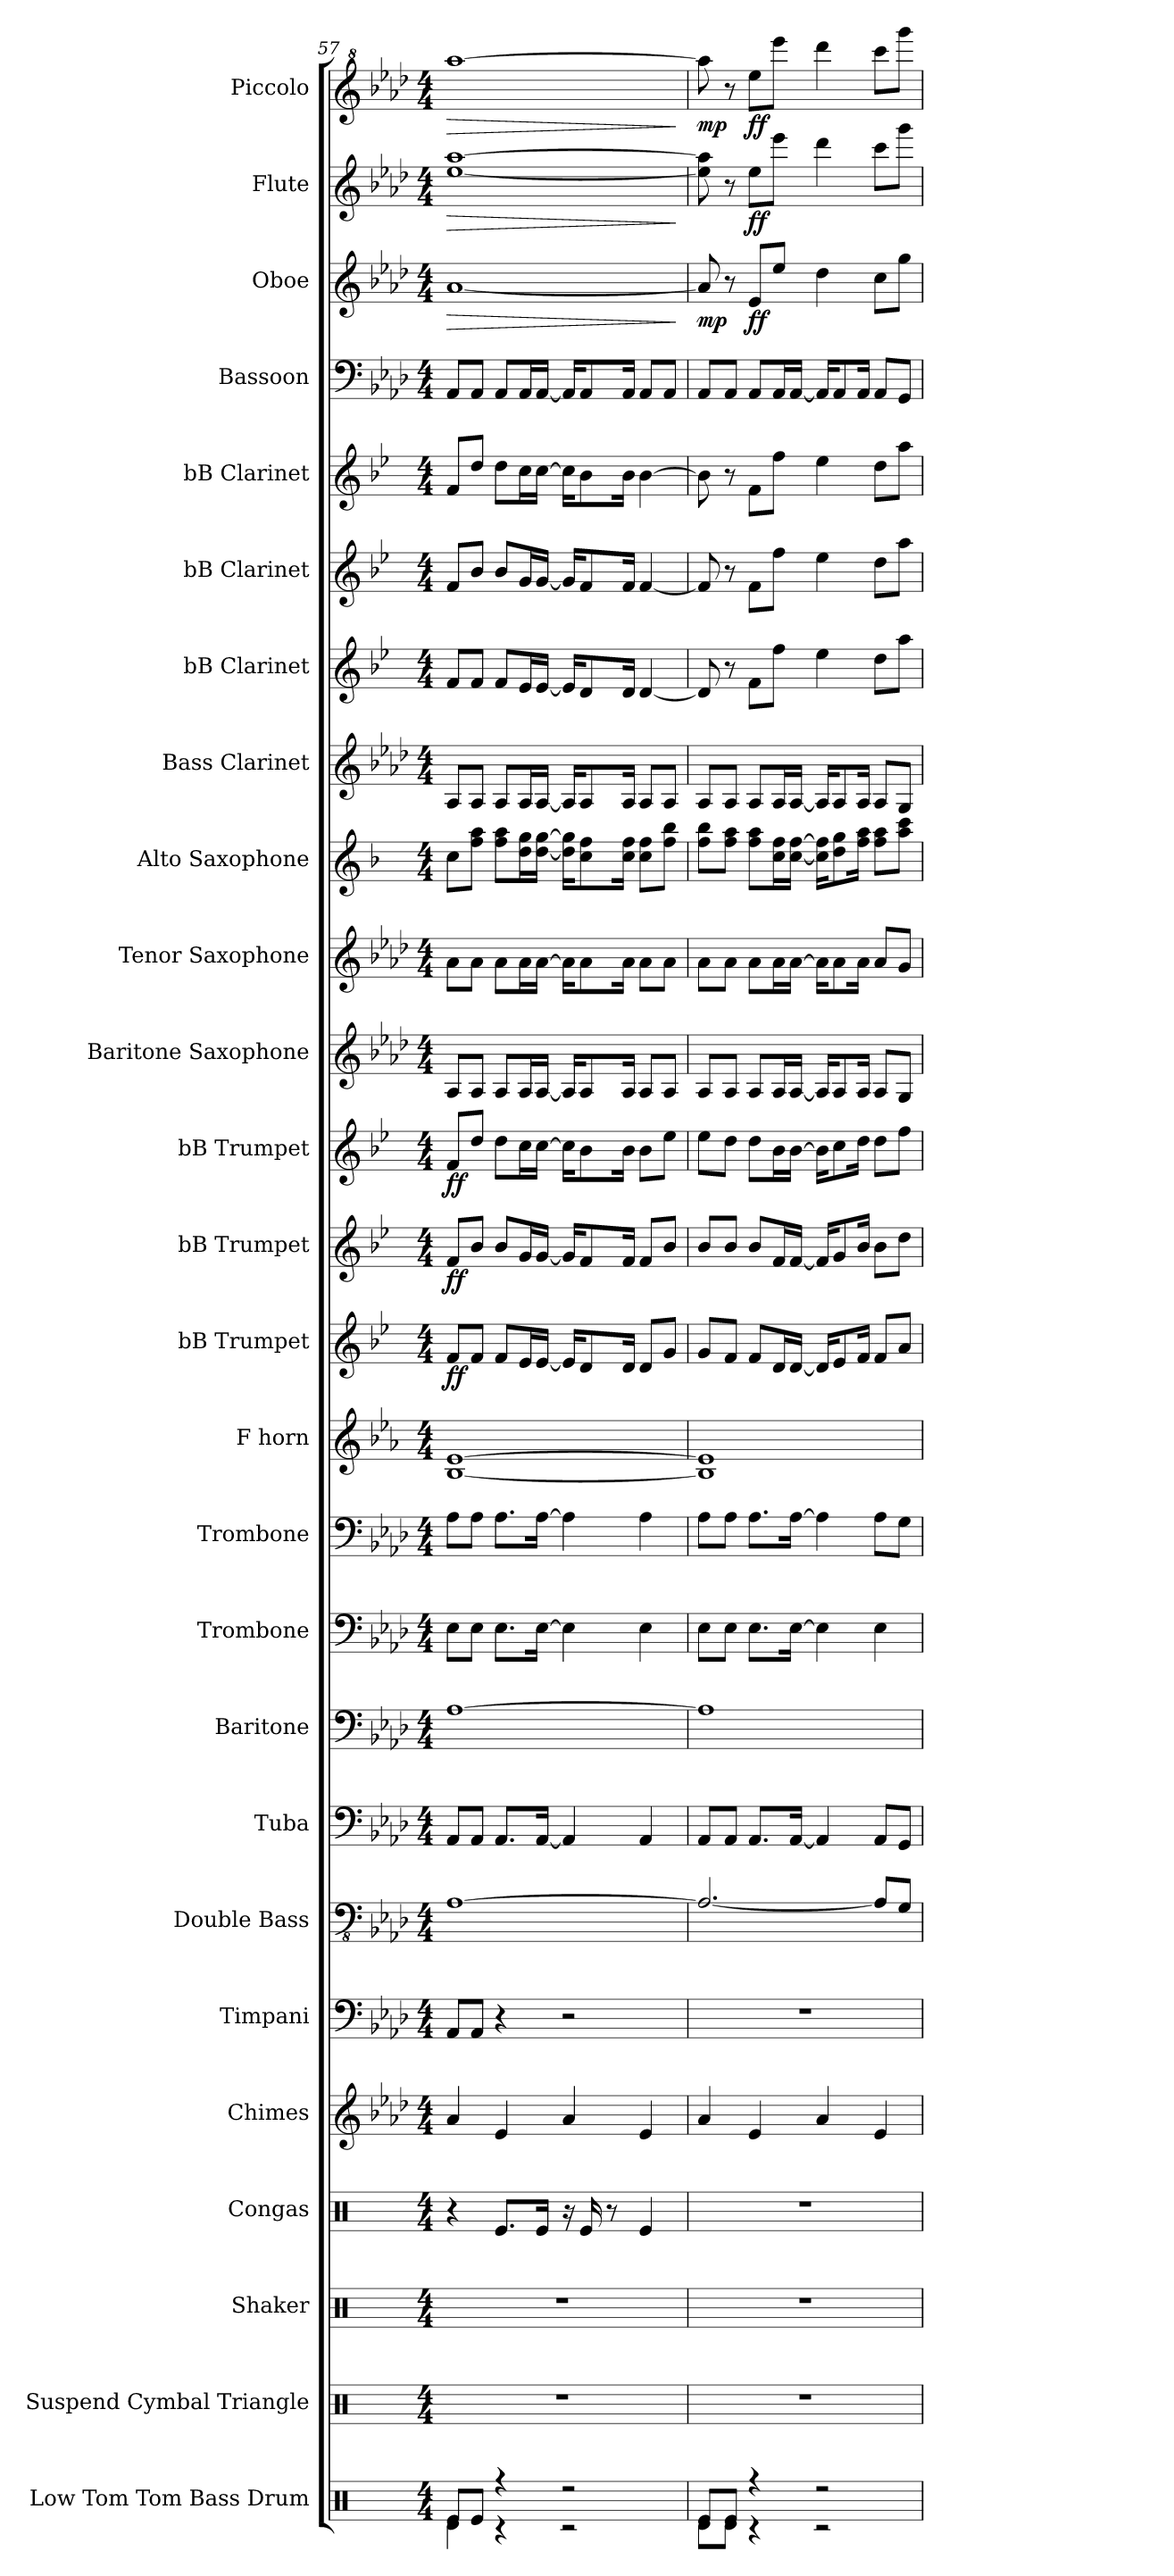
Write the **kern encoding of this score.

**kern	**kern	**kern	**kern	**kern	**kern	**kern	**kern	**kern	**kern	**kern	**kern	**kern	**dynam	**kern	**dynam	**kern	**dynam	**kern	**kern	**kern	**kern	**kern	**kern	**kern	**kern	**kern	**dynam	**kern	**dynam	**kern	**dynam
*part26	*part25	*part24	*part23	*part22	*part21	*part20	*part19	*part18	*part17	*part16	*part15	*part14	*part14	*part13	*part13	*part12	*part12	*part11	*part10	*part9	*part8	*part7	*part6	*part5	*part4	*part3	*part3	*part2	*part2	*part1	*part1
*staff26	*staff25	*staff24	*staff23	*staff22	*staff21	*staff20	*staff19	*staff18	*staff17	*staff16	*staff15	*staff14	*staff14	*staff13	*staff13	*staff12	*staff12	*staff11	*staff10	*staff9	*staff8	*staff7	*staff6	*staff5	*staff4	*staff3	*staff3	*staff2	*staff2	*staff1	*staff1
*I"Low Tom Tom Bass Drum	*I"Suspend Cymbal Triangle	*I"Shaker	*I"Congas	*I"Chimes	*I"Timpani	*I"Double Bass	*I"Tuba	*I"Baritone	*I"Trombone	*I"Trombone	*I"F horn	*I"bB Trumpet	*	*I"bB Trumpet	*	*I"bB Trumpet	*	*I"Baritone Saxophone	*I"Tenor Saxophone	*I"Alto Saxophone	*I"Bass Clarinet	*I"bB Clarinet	*I"bB Clarinet	*I"bB Clarinet	*I"Bassoon	*I"Oboe	*	*I"Flute	*	*I"Piccolo	*
*I'L.T B.D	*I'Sus.C Tri.	*I'Sh.	*I'Co.	*I'Chm.	*I'Timp.	*I'Db.	*I'Tba.	*I'Bar.	*I'Trb.	*I'Trb.	*I'F Hn.	*I'B♭ Tpt.	*	*I'B♭ Tpt.	*	*I'B♭ Tpt.	*	*I'Bar. Sax.	*I'T. Sax.	*I'A. Sax.	*I'B. Cl.	*I'B♭ Cl.	*I'B♭ Cl.	*I'B♭ Cl.	*I'Bsn.	*I'Ob.	*	*I'Fl.	*	*I'Picc.	*
*clefX	*clefX	*clefX	*clefX	*clefG2	*clefF4	*clefFv4	*clefF4	*clefF4	*clefF4	*clefF4	*clefG2	*clefG2	*	*clefG2	*	*clefG2	*	*clefG2	*clefG2	*clefG2	*clefG2	*clefG2	*clefG2	*clefG2	*clefF4	*clefG2	*	*clefG2	*	*clefG^2	*
*	*	*	*	*	*	*ITrd7c12	*	*	*	*	*ITrd4c7	*ITrd1c2	*	*ITrd1c2	*	*ITrd1c2	*	*ITrd12c21	*ITrd8c14	*ITrd5c9	*ITrd8c14	*ITrd1c2	*ITrd1c2	*ITrd1c2	*	*	*	*	*	*	*
*k[]	*k[]	*k[]	*k[]	*k[b-e-a-d-]	*k[b-e-a-d-]	*k[b-e-a-d-]	*k[b-e-a-d-]	*k[b-e-a-d-]	*k[b-e-a-d-]	*k[b-e-a-d-]	*k[b-e-a-d-]	*k[b-e-a-d-]	*	*k[b-e-a-d-]	*	*k[b-e-a-d-]	*	*k[b-e-a-d-]	*k[b-e-a-d-]	*k[b-e-a-d-]	*k[b-e-a-d-]	*k[b-e-a-d-]	*k[b-e-a-d-]	*k[b-e-a-d-]	*k[b-e-a-d-]	*k[b-e-a-d-]	*	*k[b-e-a-d-]	*	*k[b-e-a-d-]	*
*M4/4	*M4/4	*M4/4	*M4/4	*M4/4	*M4/4	*M4/4	*M4/4	*M4/4	*M4/4	*M4/4	*M4/4	*M4/4	*	*M4/4	*	*M4/4	*	*M4/4	*M4/4	*M4/4	*M4/4	*M4/4	*M4/4	*M4/4	*M4/4	*M4/4	*	*M4/4	*	*M4/4	*
=57	=57	=57	=57	=57	=57	=57	=57	=57	=57	=57	=57	=57	=57	=57	=57	=57	=57	=57	=57	=57	=57	=57	=57	=57	=57	=57	=57	=57	=57	=57	=57
*^	*	*	*	*	*	*	*	*	*	*	*	*	*	*	*	*	*	*	*	*	*	*	*	*	*	*	*	*	*	*	*
!	!	!	!	!	!	!	!	!	!	!	!	!	!	!LO:DY:b	!	!LO:DY:b	!	!LO:DY:b	!	!	!	!	!	!	!	!	!	!LO:HP:b	!	!LO:HP:b	!	!LO:HP:b
8Re/L	4Rd\	1r	1r	4r	4a-/	8AA-/L	[1AAA-	8AA-/L	[1A-	8E-\L	8A-\L	[1E- [1A-	8e-/L	ff	8e-/L	ff	8e-/L	ff	8AA-/L	8A-\L	8e-\L	8AA-/L	8e-/L	8e-/L	8e-/L	8AA-/L	[1a-	>	[1ee- [1aa-	>	[1aaa-	>
8Re/J	.	.	.	.	.	8AA-/J	.	8AA-/J	.	8E-\J	8A-\J	.	8e-/J	.	8a-/J	.	8cc/J	.	8AA-/J	8A-\J	8a-\ 8cc\J	8AA-/J	8e-/J	8a-/J	8cc/J	8AA-/J	.	.	.	.	.	.
4r	4r	.	.	8.Re/L	4e-/	4r	.	8.AA-/L	.	8.E-\L	8.A-\L	.	8e-/L	.	8a-/L	.	8cc\L	.	8AA-/L	8A-\L	8a-\ 8cc\L	8AA-/L	8e-/L	8a-/L	8cc\L	8AA-/L	.	.	.	.	.	.
.	.	.	.	.	.	.	.	.	.	.	.	.	16d-/L	.	16f/L	.	16b-\L	.	16AA-/L	16A-\L	16f\ 16b-\L	16AA-/L	16d-/L	16f/L	16b-\L	16AA-/L	.	.	.	.	.	.
.	.	.	.	16Re/Jk	.	.	.	[16AA-/Jk	.	[16E-\Jk	[16A-\Jk	.	[16d-/JJ	.	[16f/JJ	.	[16b-\JJ	.	[16AA-/JJ	[16A-\JJ	[16f\ [16b-\JJ	[16AA-/JJ	[16d-/JJ	[16f/JJ	[16b-\JJ	[16AA-/JJ	.	.	.	.	.	.
2r	2r	.	.	16r	4a-/	2r	.	4AA-/]	.	4E-\]	4A-\]	.	16d-/KL]	.	16f/KL]	.	16b-\KL]	.	16AA-/KL]	16A-\KL]	16f\] 16b-\]KL	16AA-/KL]	16d-/KL]	16f/KL]	16b-\KL]	16AA-/KL]	.	.	.	.	.	.
.	.	.	.	16Re/	.	.	.	.	.	.	.	.	8c/	.	8e-/	.	8a-\	.	8AA-/	8A-\	8e-\ 8a-\	8AA-/	8c/	8e-/	8a-\	8AA-/	.	.	.	.	.	.
.	.	.	.	8r	.	.	.	.	.	.	.	.	.	.	.	.	.	.	.	.	.	.	.	.	.	.	.	.	.	.	.	.
.	.	.	.	.	.	.	.	.	.	.	.	.	16c/Jk	.	16e-/Jk	.	16a-\Jk	.	16AA-/Jk	16A-\Jk	16e-\ 16a-\Jk	16AA-/Jk	16c/Jk	16e-/Jk	16a-\Jk	16AA-/Jk	.	.	.	.	.	.
.	.	.	.	4Re/	4e-/	.	.	4AA-/	.	4E-\	4A-\	.	8c/L	.	8e-/L	.	8a-\L	.	8AA-/L	8A-\L	8e-\ 8a-\L	8AA-/L	[4c/	[4e-/	[4a-\	8AA-/L	.	.	.	.	.	.
.	.	.	.	.	.	.	.	.	.	.	.	.	8f/J	.	8a-/J	.	8dd-\J	.	8AA-/J	8A-\J	8a-\ 8dd-\J	8AA-/J	.	.	.	8AA-/J	.	.	.	.	.	.
*v	*v	*	*	*	*	*	*	*	*	*	*	*	*	*	*	*	*	*	*	*	*	*	*	*	*	*	*	*	*	*	*	*
.	.	.	.	.	.	.	.	.	.	.	.	.	.	.	.	.	.	.	.	.	.	.	.	.	.	.	]	.	]	.	]
=58	=58	=58	=58	=58	=58	=58	=58	=58	=58	=58	=58	=58	=58	=58	=58	=58	=58	=58	=58	=58	=58	=58	=58	=58	=58	=58	=58	=58	=58	=58	=58
*^	*	*	*	*	*	*	*	*	*	*	*	*	*	*	*	*	*	*	*	*	*	*	*	*	*	*	*	*	*	*	*
!	!	!	!	!	!	!	!	!	!	!	!	!	!	!	!	!	!	!	!	!	!	!	!	!	!	!	!	!LO:DY:b	!	!LO:DY:b	!	!
!	!	!	!	!	!	!	!	!	!	!	!	!	!	!	!	!	!	!	!	!	!	!	!	!	!	!	!	!	!	!LO:DY:n=1:b	!	!LO:DY:b
8Re/L	8Rd\L	1r	1r	1r	4a-/	1r	2.AAA-/_	8AA-/L	1A-]	8E-\L	8A-\L	1E-] 1A-]	8f/L	.	8a-/L	.	8dd-\L	.	8AA-/L	8A-\L	8a-\ 8dd-\L	8AA-/L	8c/]	8e-/]	8a-\]	8AA-/L	8a-/]	mp	8ee-\] 8aa-\]	mp mp	8aaa-\]	mp
8Re/J	8Rd\J	.	.	.	.	.	.	8AA-/J	.	8E-\J	8A-\J	.	8e-/J	.	8a-/J	.	8cc\J	.	8AA-/J	8A-\J	8a-\ 8cc\J	8AA-/J	8r	8r	8r	8AA-/J	8r	.	8r	.	8r	.
!	!	!	!	!	!	!	!	!	!	!	!	!	!	!	!	!	!	!	!	!	!	!	!	!	!	!	!	!LO:DY:b	!	!LO:DY:n=2:b	!	!LO:DY:b
4r	4r	.	.	.	4e-/	.	.	8.AA-/L	.	8.E-\L	8.A-\L	.	8e-/L	.	8a-/L	.	8cc\L	.	8AA-/L	8A-\L	8a-\ 8cc\L	8AA-/L	8e-\L	8e-\L	8e-\L	8AA-/L	8e-/L	ff	8ee-\L	ff	8eee-\L	ff
.	.	.	.	.	.	.	.	.	.	.	.	.	16c/L	.	16e-/L	.	16a-\L	.	16AA-/L	16A-\L	16e-\ 16a-\L	16AA-/L	8ee-\J	8ee-\J	8ee-\J	16AA-/L	8ee-/J	.	8eee-\J	.	8eeee-\J	.
.	.	.	.	.	.	.	.	[16AA-/Jk	.	[16E-\Jk	[16A-\Jk	.	[16c/JJ	.	[16e-/JJ	.	[16a-\JJ	.	[16AA-/JJ	[16A-\JJ	[16e-\ [16a-\JJ	[16AA-/JJ	.	.	.	[16AA-/JJ	.	.	.	.	.	.
2r	2r	.	.	.	4a-/	.	.	4AA-/]	.	4E-\]	4A-\]	.	16c/KL]	.	16e-/KL]	.	16a-\KL]	.	16AA-/KL]	16A-\KL]	16e-\] 16a-\]KL	16AA-/KL]	4dd-\	4dd-\	4dd-\	16AA-/KL]	4dd-\	.	4ddd-\	.	4dddd-\	.
.	.	.	.	.	.	.	.	.	.	.	.	.	8d-/	.	8f/	.	8b-\	.	8AA-/	8A-\	8f\ 8b-\	8AA-/	.	.	.	8AA-/	.	.	.	.	.	.
.	.	.	.	.	.	.	.	.	.	.	.	.	16e-/Jk	.	16a-/Jk	.	16cc\Jk	.	16AA-/Jk	16A-\Jk	16a-\ 16cc\Jk	16AA-/Jk	.	.	.	16AA-/Jk	.	.	.	.	.	.
.	.	.	.	.	4e-/	.	8AAA-/L]	8AA-/L	.	4E-\	8A-\L	.	8e-/L	.	8a-\L	.	8cc\L	.	8AA-/L	8A-/L	8a-\ 8cc\L	8AA-/L	8cc\L	8cc\L	8cc\L	8AA-/L	8cc\L	.	8ccc\L	.	8cccc\L	.
.	.	.	.	.	.	.	8GGG/J	8GG/J	.	.	8G\J	.	8g/J	.	8cc\J	.	8ee-\J	.	8GG/J	8G/J	8cc\ 8ee-\J	8GG/J	8gg\J	8gg\J	8gg\J	8GG/J	8gg\J	.	8ggg\J	.	8gggg\J	.
*v	*v	*	*	*	*	*	*	*	*	*	*	*	*	*	*	*	*	*	*	*	*	*	*	*	*	*	*	*	*	*	*	*
=	=	=	=	=	=	=	=	=	=	=	=	=	=	=	=	=	=	=	=	=	=	=	=	=	=	=	=	=	=	=	=
*-	*-	*-	*-	*-	*-	*-	*-	*-	*-	*-	*-	*-	*-	*-	*-	*-	*-	*-	*-	*-	*-	*-	*-	*-	*-	*-	*-	*-	*-	*-	*-
